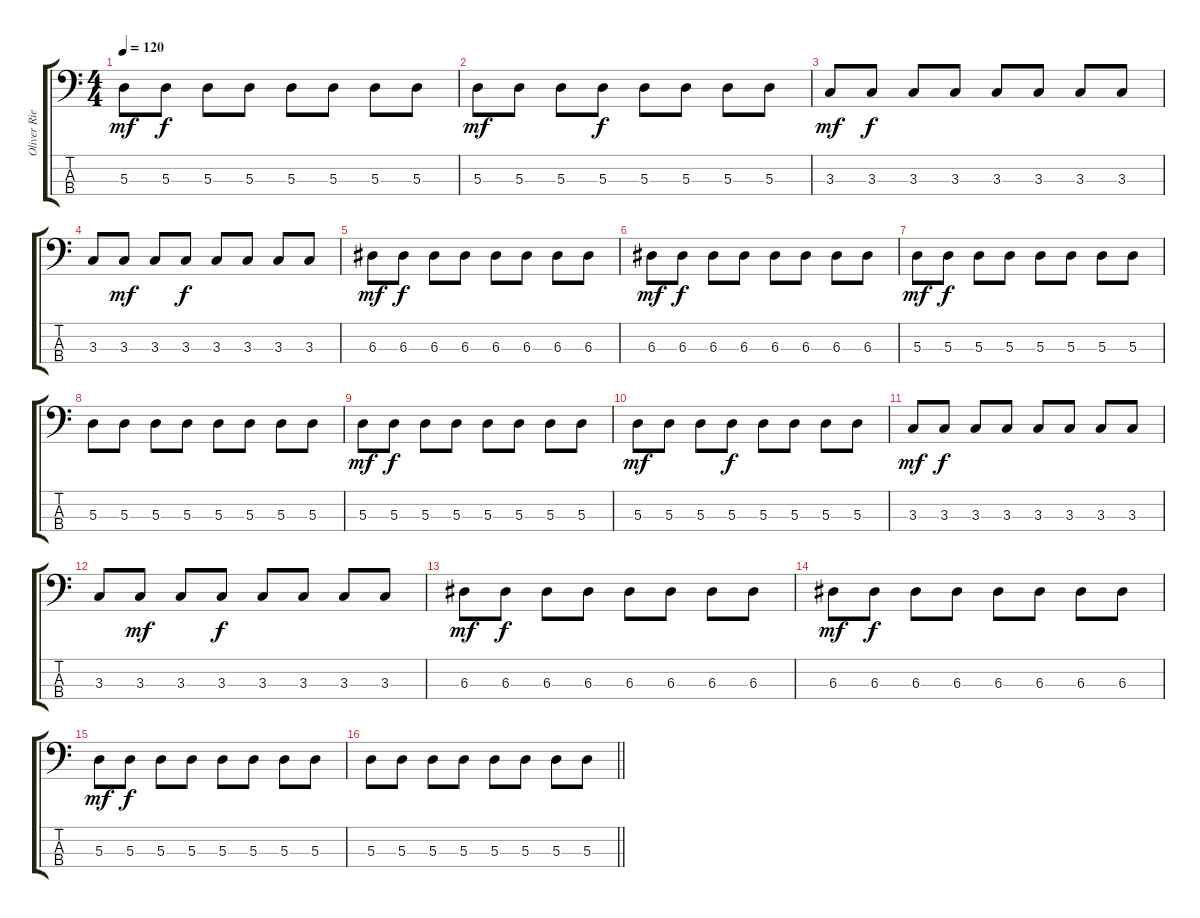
\track ("Oliver Riedel" "Oliver Rie") {instrument electricbasspick}
\staff {score tabs}
\tuning (G2 D2 A1 D1) {hide}
\ts (4 4)
\tempo 120
\clef f4
\ks c
5.3.8{dy mf} 5.3.8{dy f} 5.3.8 5.3.8 5.3.8 5.3.8 5.3.8 5.3.8 |
5.3.8{dy mf} 5.3.8 5.3.8 5.3.8{dy f} 5.3.8 5.3.8 5.3.8 5.3.8 |
3.3.8{dy mf} 3.3.8{dy f} 3.3.8 3.3.8 3.3.8 3.3.8 3.3.8 3.3.8 |
3.3.8 3.3.8{dy mf} 3.3.8 3.3.8{dy f} 3.3.8 3.3.8 3.3.8 3.3.8 |
6.3.8{dy mf} 6.3.8{dy f} 6.3.8 6.3.8 6.3.8 6.3.8 6.3.8 6.3.8 |
6.3.8{dy mf} 6.3.8{dy f} 6.3.8 6.3.8 6.3.8 6.3.8 6.3.8 6.3.8 |
5.3.8{dy mf} 5.3.8{dy f} 5.3.8 5.3.8 5.3.8 5.3.8 5.3.8 5.3.8 |
5.3.8 5.3.8 5.3.8 5.3.8 5.3.8 5.3.8 5.3.8 5.3.8 |
5.3.8{dy mf} 5.3.8{dy f} 5.3.8 5.3.8 5.3.8 5.3.8 5.3.8 5.3.8 |
5.3.8{dy mf} 5.3.8 5.3.8 5.3.8{dy f} 5.3.8 5.3.8 5.3.8 5.3.8 |
3.3.8{dy mf} 3.3.8{dy f} 3.3.8 3.3.8 3.3.8 3.3.8 3.3.8 3.3.8 |
3.3.8 3.3.8{dy mf} 3.3.8 3.3.8{dy f} 3.3.8 3.3.8 3.3.8 3.3.8 |
6.3.8{dy mf} 6.3.8{dy f} 6.3.8 6.3.8 6.3.8 6.3.8 6.3.8 6.3.8 |
6.3.8{dy mf} 6.3.8{dy f} 6.3.8 6.3.8 6.3.8 6.3.8 6.3.8 6.3.8 |
5.3.8{dy mf} 5.3.8{dy f} 5.3.8 5.3.8 5.3.8 5.3.8 5.3.8 5.3.8 |
\barLineRight lightlight
5.3.8 5.3.8 5.3.8 5.3.8 5.3.8 5.3.8 5.3.8 5.3.8
